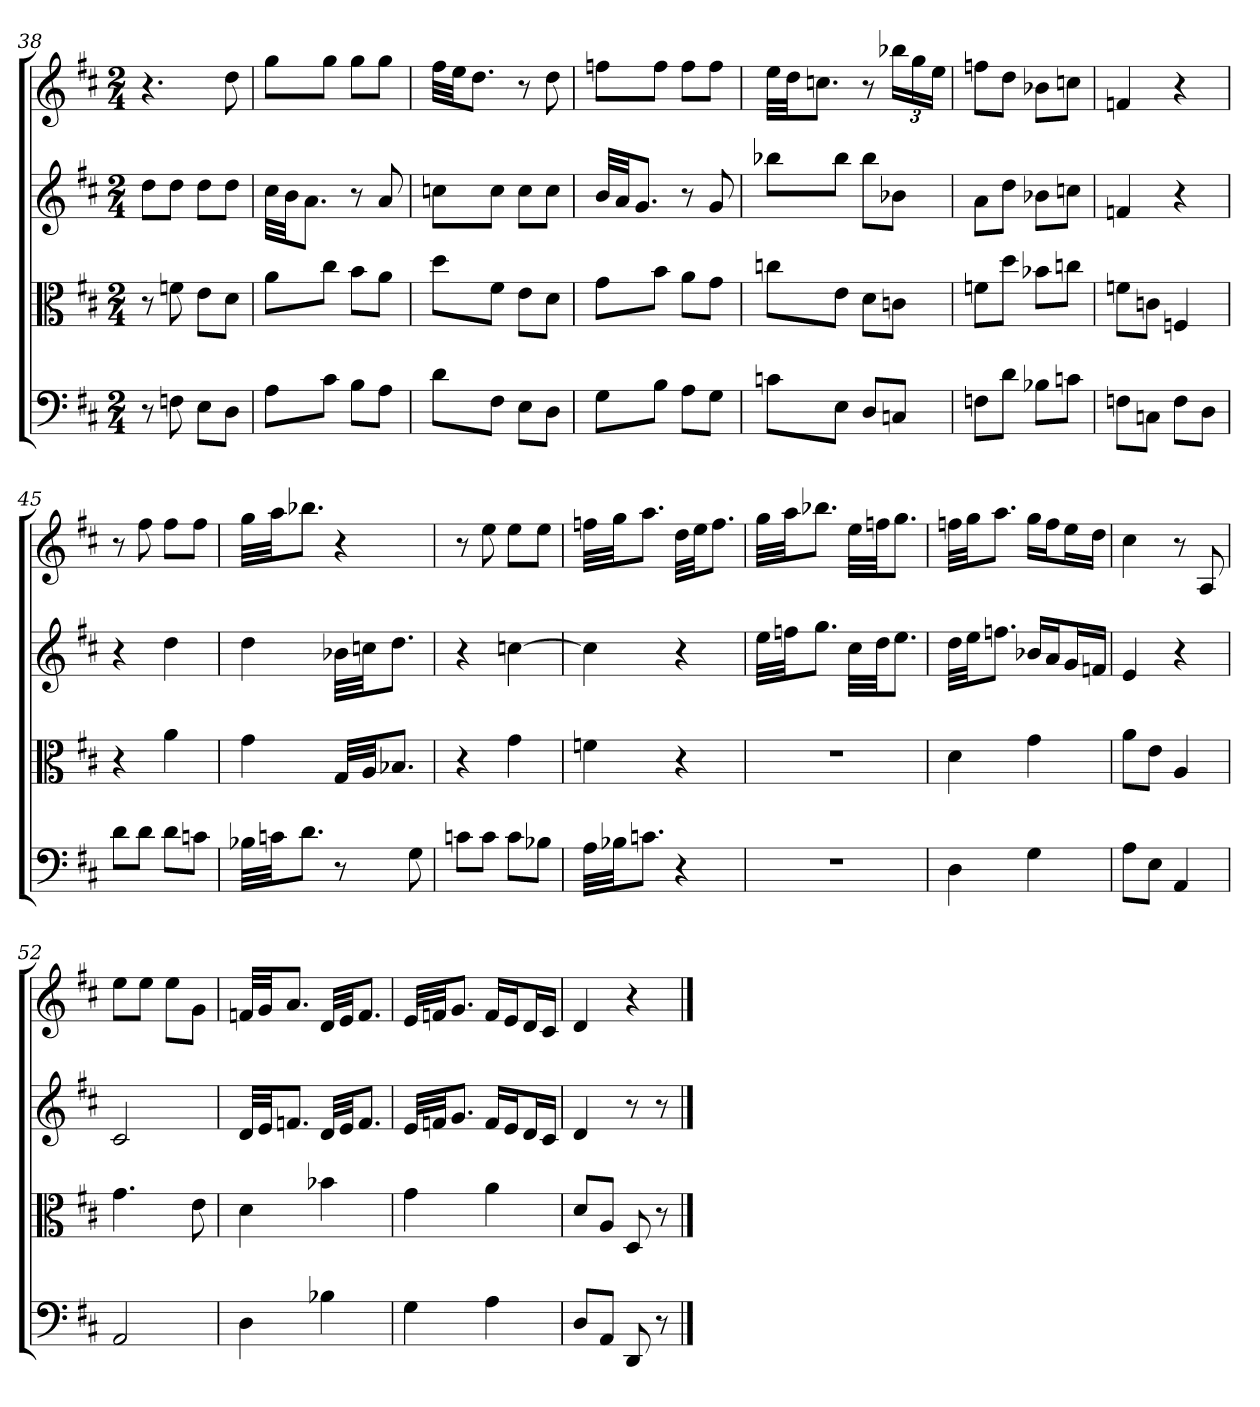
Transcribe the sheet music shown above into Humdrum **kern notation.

**kern	**kern	**kern	**kern
*part4	*part3	*part2	*part1
*staff4	*staff3	*staff2	*staff1
*clefF4	*clefC3	*	*
*k[f#c#]	*k[f#c#]	*k[f#c#]	*k[f#c#]
*D:	*D:	*D:	*D:
*M2/4	*M2/4	*M2/4	*M2/4
=38	=38	=38	=38
8r	8r	8ddL	4.r
8Fn	8fn	8ddJ	.
8E\L	8e\L	8ddL	.
8D\J	8d\J	8ddJ	8dd
=39	=39	=39	=39
8A\L	8a\L	32cc#LLL	8ggL
.	.	32bJJ	.
.	.	8.aJ	.
8c#\J	8cc#\J	.	8ggJ
8B\L	8b\L	8r	8ggL
8A\J	8a\J	8a	8ggJ
=40	=40	=40	=40
8d\L	8dd\L	8ccnL	32ff#LLL
.	.	.	32eeJJ
.	.	.	8.ddJ
8F#\J	8f#\J	8ccJ	.
8E\L	8e\L	8ccL	8r
8D\J	8d\J	8ccJ	8dd
=41	=41	=41	=41
8G\L	8g\L	32bLLL	8ffnL
.	.	32aJJ	.
.	.	8.gJ	.
8B\J	8b\J	.	8ffJ
8A\L	8a\L	8r	8ffL
8G\J	8g\J	8g	8ffJ
=42	=42	=42	=42
8cn\L	8ccn\L	8bb-XL	32eeLLL
.	.	.	32ddJJ
.	.	.	8.ccnJ
8E\J	8e\J	8bb-J	.
8D/L	8d\L	8bb-L	8r
8Cn/J	8cn\J	8b-XJ	24bb-XLL
.	.	.	24gg
.	.	.	24eeJJ
=43	=43	=43	=43
8Fn\L	8fn\L	8aL	8ffnL
8d\J	8dd\J	8ddJ	8ddJ
8B-X\L	8b-X\L	8b-XL	8b-XL
8cn\J	8ccn\J	8ccnJ	8ccnJ
=44	=44	=44	=44
8Fn\L	8fn\L	4fn	4fn
8Cn\J	8cn\J	.	.
8F\L	4Fn	4r	4r
8D\J	.	.	.
=45	=45	=45	=45
8d\L	4r	4r	8r
8d\J	.	.	8ff#
8d\L	4a	4dd	8ff#L
8cn\J	.	.	8ff#J
=46	=46	=46	=46
32B-X\LLL	4g	4dd	32ggLLL
32cn\JJ	.	.	32aaJJ
8.d\J	.	.	8.bb-XJ
8r	32G/LLL	32b-XLLL	4r
.	32A/JJ	32ccnJJ	.
.	8.B-X/J	8.ddJ	.
8G	.	.	.
=47	=47	=47	=47
8cn\L	4r	4r	8r
8c\J	.	.	8ee
8c\L	4g	[4ccn	8eeL
8B-X\J	.	.	8eeJ
=48	=48	=48	=48
32A\LLL	4fn	4cc]	32ffnLLL
32B-X\JJ	.	.	32ggJJ
8.cn\J	.	.	8.aaJ
4r	4r	4r	32ddLLL
.	.	.	32eeJJ
.	.	.	8.ffJ
=49	=49	=49	=49
2r	2r	32eeLLL	32ggLLL
.	.	32ffnJJ	32aaJJ
.	.	8.ggJ	8.bb-XJ
.	.	32cc#LLL	32eeLLL
.	.	32ddJJ	32ffnJJ
.	.	8.eeJ	8.ggJ
=50	=50	=50	=50
4D	4d	32ddLLL	32ffnLLL
.	.	32eeJJ	32ggJJ
.	.	8.ffnJ	8.aaJ
4G	4g	16b-XLL	16ggLL
.	.	16aJ	16ffJ
.	.	16gL	16eeL
.	.	16fnJJ	16ddJJ
=51	=51	=51	=51
8A\L	8a\L	4e	4cc#
8E\J	8e\J	.	.
4AA	4A	4r	8r
.	.	.	8A
=52	=52	=52	=52
2AA	4.g	2c#	8eeL
.	.	.	8eeJ
.	.	.	8eeL
.	8e	.	8gJ
=53	=53	=53	=53
4D	4d	32dLLL	32fnLLL
.	.	32eJJ	32gJJ
.	.	8.fnJ	8.aJ
4B-X	4b-X	32dLLL	32dLLL
.	.	32eJJ	32eJJ
.	.	8.fJ	8.fJ
=54	=54	=54	=54
4G	4g	32eLLL	32eLLL
.	.	32fnJJ	32fnJJ
.	.	8.gJ	8.gJ
4A	4a	16fLL	16fLL
.	.	16eJ	16eJ
.	.	16dL	16dL
.	.	16c#JJ	16c#JJ
=55	=55	=55	=55
8D/L	8d/L	4d	4d
8AA/J	8A/J	.	.
8DD	8D	8r	4r
8r	8r	8r	.
==	==	==	==
*-	*-	*-	*-
